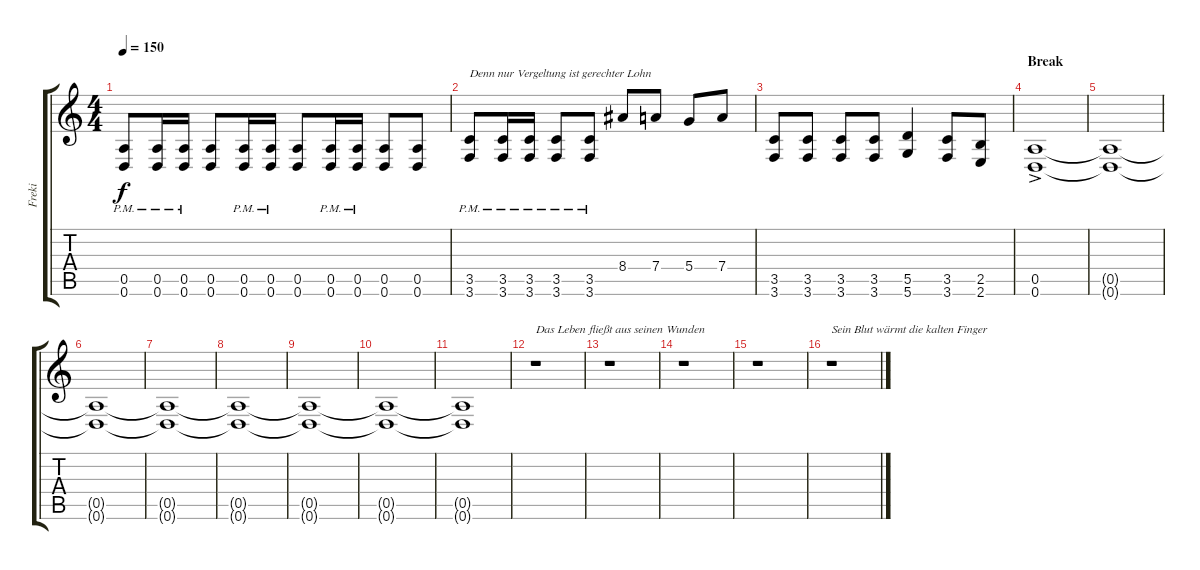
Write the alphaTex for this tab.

\track ("Freki" "Freki") {instrument distortionguitar}
\staff {score tabs}
\tuning (E4 B3 G3 D3 A2 D2) {hide}
\ts (4 4)
\tempo 150
\clef g2
\ks c
(0.5{pm} 0.6{pm}).8{dy f} (0.5{pm} 0.6{pm}).16 (0.5{pm} 0.6{pm}).16 (0.5 0.6).8 (0.5{pm} 0.6{pm}).16 (0.5{pm} 0.6{pm}).16 (0.5 0.6).8 (0.5{pm} 0.6{pm}).16 (0.5{pm} 0.6{pm}).16 (0.5 0.6).8 (0.5 0.6).8 |
(3.5{pm} 3.6{pm}).8{txt "Denn nur Vergeltung ist gerechter Lohn"} (3.5{pm} 3.6{pm}).16 (3.5{pm} 3.6{pm}).16 (3.5{pm} 3.6{pm}).8 (3.5{pm} 3.6{pm}).8 8.4.8 7.4.8 5.4.8 7.4.8 |
(3.5 3.6).8 (3.5 3.6).8 (3.5 3.6).8 (3.5 3.6).8 (5.5 5.6).4 (3.5 3.6).8 (2.5 2.6).8 |
\section ("" "Break")
(0.5{ac} 0.6{ac}).1 |
(0.5{t} 0.6{t}).1 |
(0.5{t} 0.6{t}).1 |
(0.5{t} 0.6{t}).1 |
(0.5{t} 0.6{t}).1 |
(0.5{t} 0.6{t}).1 |
(0.5{t} 0.6{t}).1 |
(0.5{t} 0.6{t}).1 |
r.1{txt "Das Leben fließt aus seinen Wunden"} |
r.1 |
r.1 |
r.1 |
r.1{txt "Sein Blut wärmt die kalten Finger"}
